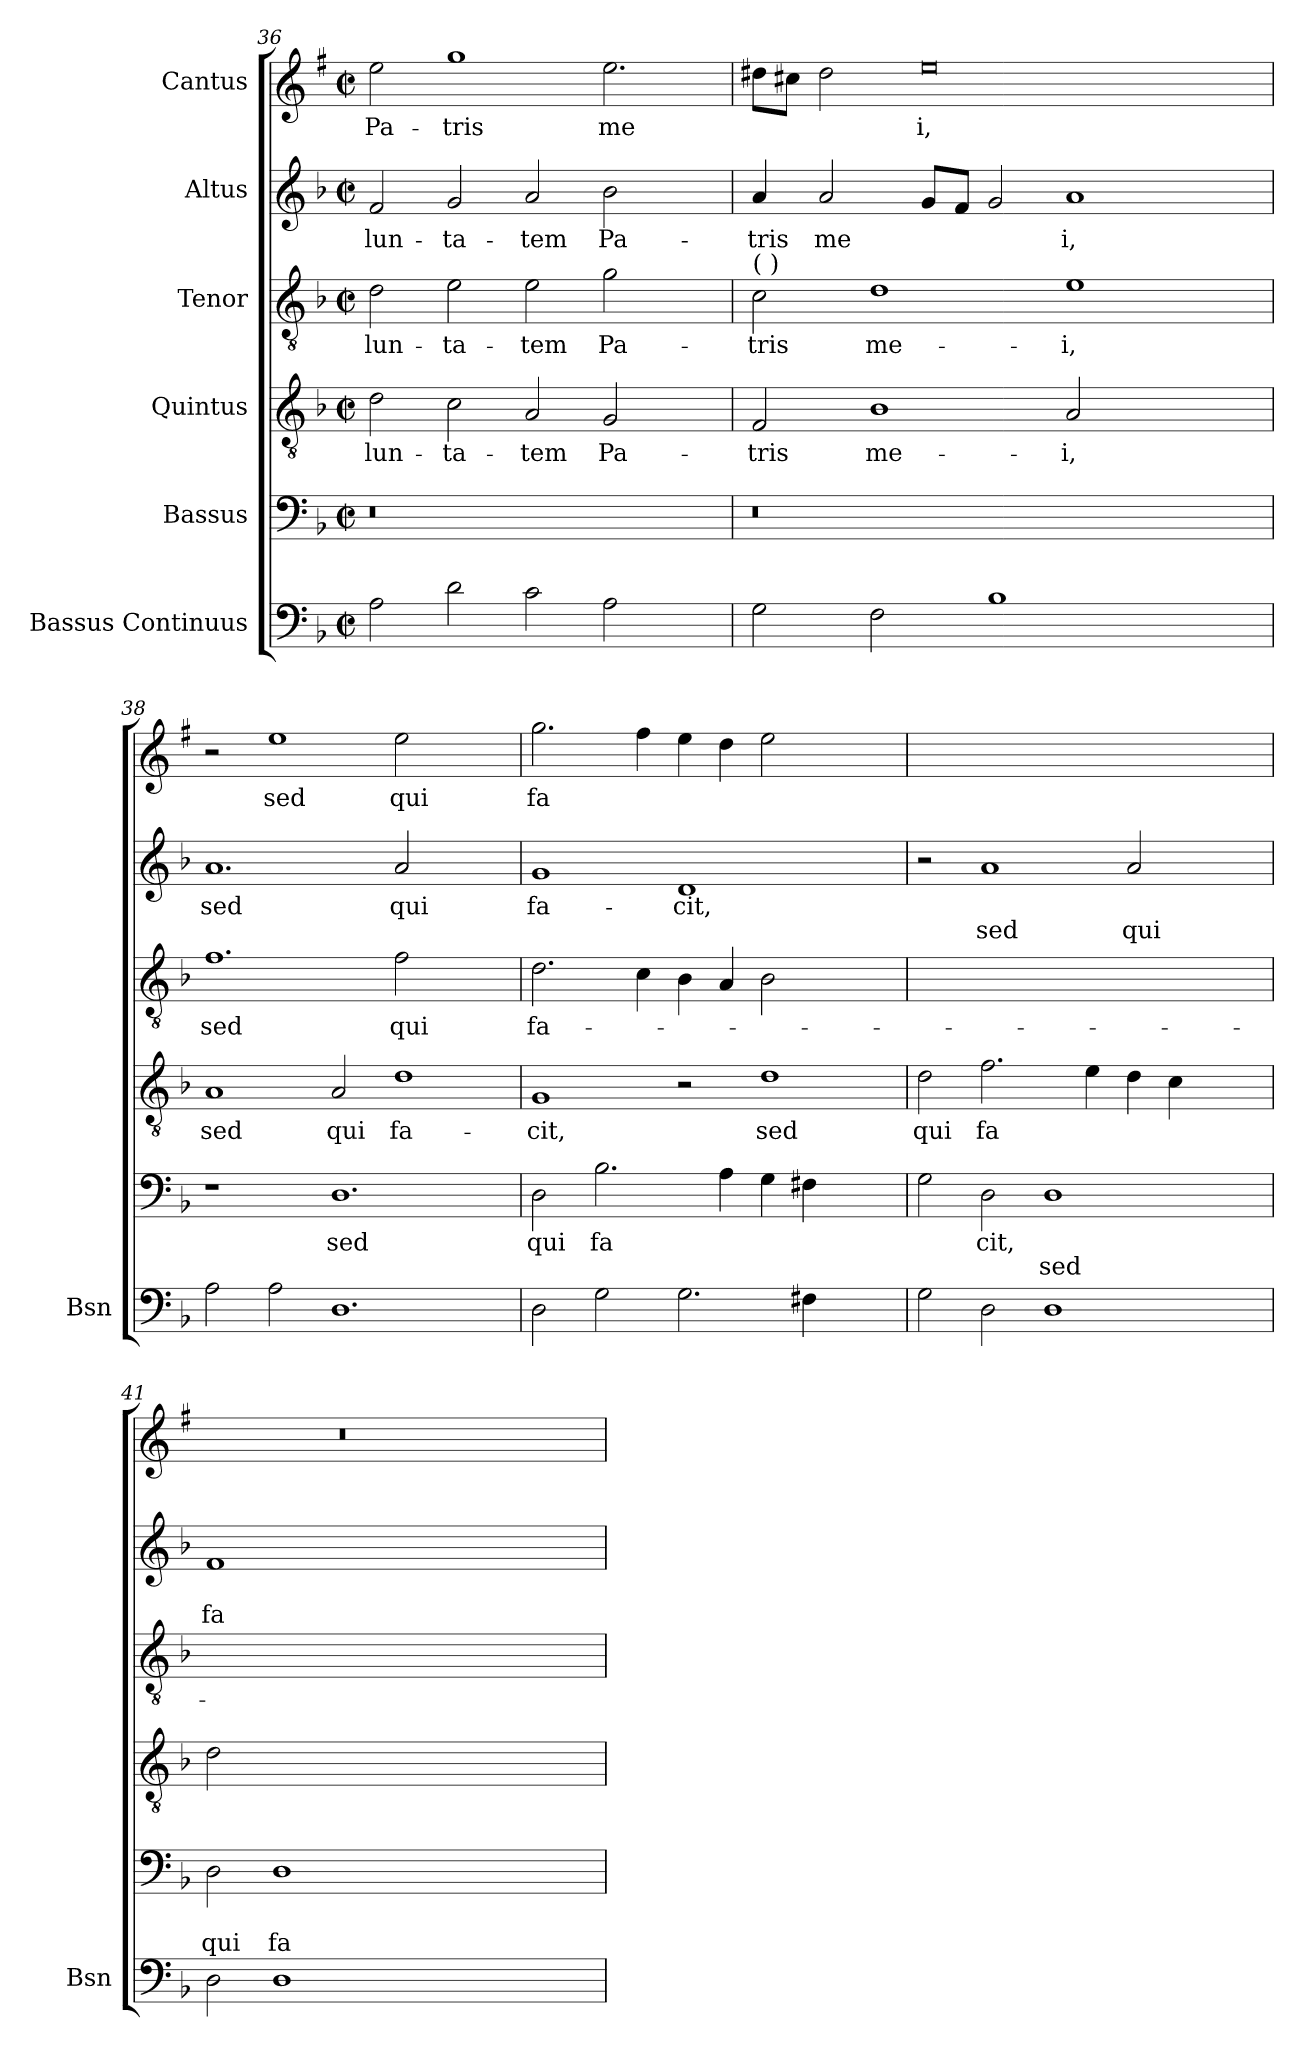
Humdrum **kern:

**kern	**kern	**text	**text	**kern	**text	**kern	**text	**kern	**text	**text	**kern	**text
*part6	*part5	*part5	*part5	*part4	*part4	*part3	*part3	*part2	*part2	*part2	*part1	*part1
*staff6	*staff5	*staff5	*staff5	*staff4	*staff4	*staff3	*staff3	*staff2	*staff2	*staff2	*staff1	*staff1
*I"Bassus Continuus	*I"Bassus	*	*	*I"Quintus	*	*I"Tenor	*	*I"Altus	*	*	*I"Cantus	*
*I'Bsn	*	*	*	*	*	*	*	*	*	*	*	*
*clefF4	*clefF4	*	*	*clefGv2	*	*clefGv2	*	*clefG2	*	*	*clefG2	*
*	*	*	*	*	*	*	*	*	*	*	*ITrd1c2	*
*k[b-]	*k[b-]	*	*	*k[b-]	*	*k[b-]	*	*k[b-]	*	*	*k[b-]	*
*F:	*F:	*	*	*F:	*	*F:	*	*F:	*	*	*F:	*
*M4/2	*M4/2	*	*	*M4/2	*	*M4/2	*	*M4/2	*	*	*M4/2	*
*met(c|)	*met(c|)	*	*	*met(c|)	*	*met(c|)	*	*met(c|)	*	*	*met(c|)	*
=36	=36	=36	=36	=36	=36	=36	=36	=36	=36	=36	=36	=36
!	!	!	!	!	!LO:LY:b	!	!LO:LY:b	!	!LO:LY:b	!	!	!LO:LY:b
*	*	*	*	*	*	*	*	*	*	*	*^	*
2A	0r	.	.	2d	-lun-	2d	-lun-	2f	-lun-	.	2dd	1ryy	Pa-
!	!	!	!	!	!LO:LY:b	!	!LO:LY:b	!	!LO:LY:b	!	!	!	!LO:LY:b
2d	.	.	.	2c	-ta-	2e	-ta-	2g	-ta-	.	1ff	.	-tris
!	!	!	!	!	!LO:LY:b	!	!LO:LY:b	!	!LO:LY:b	!	!	!	!
2c	.	.	.	2A	-tem	2e	-tem	2a	-tem	.	.	1ryy	.
!	!	!	!	!	!LO:LY:b	!	!LO:LY:b	!	!LO:LY:b	!	!	!	!LO:LY:b
2A	.	.	.	2G	Pa-	2g	Pa-	2b-	Pa-	.	2.dd	.	me
4ryy	4ryy	.	.	4ryy	.	4ryy	.	4ryy	.	.	.	4ryy	.
=37	=37	=37	=37	=37	=37	=37	=37	=37	=37	=37	=37	=37	=37
!	!	!	!	!	!	!LO:TX:a:t=(  )	!	!	!	!	!	!	!
!	!	!	!	!	!LO:LY:b	!	!LO:LY:b	!	!LO:LY:b	!	!	!	!
2G	0r	.	.	2F	-tris	2c	-tris	4a	-tris	.	8cc#XL	1ryy	.
.	.	.	.	.	.	.	.	.	.	.	8bJ	.	.
!	!	!	!	!	!	!	!	!	!LO:LY:b	!	!	!	!
.	.	.	.	.	.	.	.	2a	me	.	2cc#	.	.
!	!	!	!	!	!LO:LY:b	!	!LO:LY:b	!	!	!	!	!	!
2F	.	.	.	1B-	me-	1d	me-	.	.	.	.	.	.
!	!	!	!	!	!	!	!	!	!	!	!	!	!LO:LY:b
.	.	.	.	.	.	.	.	8gL	.	.	0dd	.	i,
.	.	.	.	.	.	.	.	8fJ	.	.	.	.	.
1B-	.	.	.	.	.	.	.	2g	.	.	.	1..ryy	.
!	!	!	!	!	!LO:LY:b	!	!LO:LY:b	!	!LO:LY:b	!	!	!	!
.	.	.	.	2A	-i,	1e	-i,	1a	i,	.	.	.	.
2.ryy	2.ryy	.	.	2.ryy	.	.	.	.	.	.	.	.	.
.	.	.	.	.	.	4ryy	.	4ryy	.	.	.	.	.
=38	=38	=38	=38	=38	=38	=38	=38	=38	=38	=38	=38	=38	=38
!	!	!	!	!	!LO:LY:b	!	!LO:LY:b	!	!LO:LY:b	!	!	!	!
2A	1r	.	.	1A	sed	1.f	sed	1.a	sed	.	2r	2ryy	.
!	!	!	!	!	!	!	!	!	!	!	!	!	!LO:LY:b
2A	.	.	.	.	.	.	.	.	.	.	1dd	0ryy	sed
!	!	!LO:LY:b	!	!	!LO:LY:b	!	!	!	!	!	!	!	!
1.D	1.D	sed	.	2A	qui	.	.	.	.	.	.	.	.
!	!	!	!	!	!LO:LY:b	!	!LO:LY:b	!	!LO:LY:b	!	!	!	!LO:LY:b
.	.	.	.	1d	fa-	2f	qui	2a	qui	.	2dd	.	qui
.	.	.	.	.	.	2ryy	.	2ryy	.	.	2ryy	.	.
=39	=39	=39	=39	=39	=39	=39	=39	=39	=39	=39	=39	=39	=39
!	!	!LO:LY:b	!	!	!LO:LY:b	!	!LO:LY:b	!	!LO:LY:b	!	!	!	!LO:LY:b
2D	2D	qui	.	1G	-cit,	2.d	fa-	1g	fa-	.	2.ff	2ryy	fa
!	!	!LO:LY:b	!	!	!	!	!	!	!	!	!	!	!
2G	2.B-	fa	.	.	.	.	.	.	.	.	.	0ryy	.
.	.	.	.	.	.	4c	.	.	.	.	4ee	.	.
!	!	!	!	!	!	!	!	!	!LO:LY:b	!	!	!	!
2.G	.	.	.	2r	.	4B-	.	1d	-cit,	.	4dd	.	.
.	4A	.	.	.	.	4A	.	.	.	.	4cc	.	.
!	!	!	!	!	!LO:LY:b	!	!	!	!	!	!	!	!
.	4G	.	.	1d	sed	2B-	.	.	.	.	2dd	.	.
4F#X	4F#X	.	.	.	.	.	.	.	.	.	.	.	.
2ryy	2ryy	.	.	.	.	2ryy	.	2ryy	.	.	2ryy	.	.
=40	=40	=40	=40	=40	=40	=40	=40	=40	=40	=40	=40	=40	=40
!	!	!	!	!	!LO:LY:b	!	!LO:LY:b	!	!	!	!	!	!LO:LY:b
2G	2G	.	.	2d	qui	[1Ayy	-cit	2r	.	.	[1ayy	1.ryy	cit,
!	!	!LO:LY:b	!	!	!LO:LY:b	!	!	!	!	!LO:LY:b	!	!	!
2D	2D	cit,	.	2.f	fa	.	.	1a	.	sed	.	.	.
!	!	!	!LO:LY:b	!	!	!	!	!	!	!	!	!	!
1D	1D	.	sed	.	.	1.Ayy_	.	.	.	.	1.ryy	.	.
.	.	.	.	4e	.	.	.	.	.	.	.	.	.
!	!	!	!	!	!	!	!	!	!	!LO:LY:b	!	!	!
.	.	.	.	4d	.	.	.	2a	.	qui	.	1ryy	.
.	.	.	.	4c	.	.	.	.	.	.	.	.	.
2ryy	2ryy	.	.	2ryy	.	.	.	2ryy	.	.	.	.	.
!!LO:LB:g=z	!!
=41	=41	=41	=41	=41	=41	=41	=41	=41	=41	=41	=41	=41	=41
!	!	!	!LO:LY:b	!	!	!	!	!	!	!LO:LY:b	!	!	!
2D	2D	.	qui	2d	.	2Ayy]	.	1f	.	fa-	1ayy]	0ryy	.
!	!	!	!LO:LY:b	!	!	!	!	!	!	!	!	!	!
1D	1D	.	fa-	0ryy	.	0ryy	.	.	.	.	.	.	.
.	.	.	.	.	.	.	.	0ryy	.	.	0r	.	.
1.ryy	1.ryy	.	.	.	.	.	.	.	.	.	.	.	.
.	.	.	.	.	.	.	.	.	.	.	.	1ryy	.
.	.	.	.	2ryy	.	2ryy	.	.	.	.	.	.	.
*	*	*	*	*	*	*	*	*	*	*	*v	*v	*
=	=	=	=	=	=	=	=	=	=	=	=	=
*-	*-	*-	*-	*-	*-	*-	*-	*-	*-	*-	*-	*-
